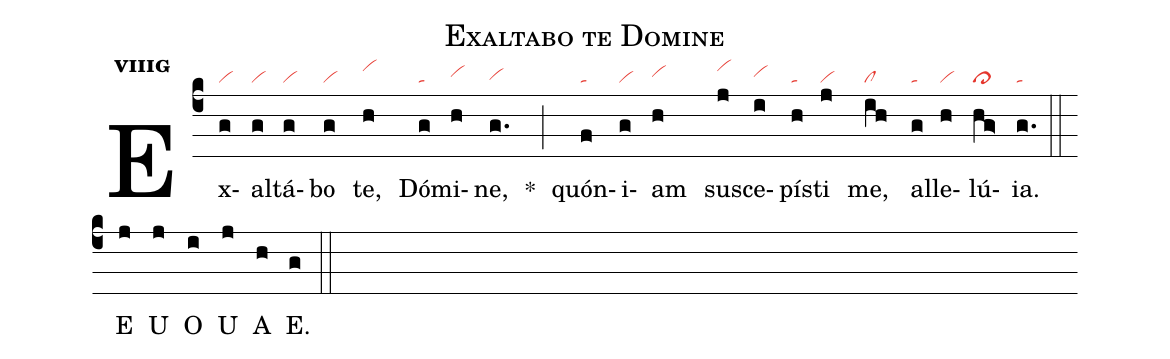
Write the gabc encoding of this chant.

name:Exaltabo te Domine;
office-part:an;
mode:8g;
nabc-lines:1;
%%
initial-style: 1;
name:Exaltabo te Domine;
mode: 8;
office-part: Antiphona;
annotation: Ant.;
annotation: viii G;
nabc-lines:1;
%%
(c4) Ex(g|vi)al(g|vi)tá(g|vi)bo(g|vi) te,(h|vihj) Dó(g|ta)mi(h|vihh)ne,(g.|vihg) <sp>*</sp>(;) quón(f|ta)i(g|vi)am(h|vihh) su(j|vihj)sce(i|vihh)pís(h|ta)ti(j|vi) me,(ih|cl) al(g|ta)le(h|vi)lú(hg>|cl>){ia}.(g.|ta) (::)

<eu>E(j) U(j) O(i) U(j) A(h) E.(g) </eu>(::)
